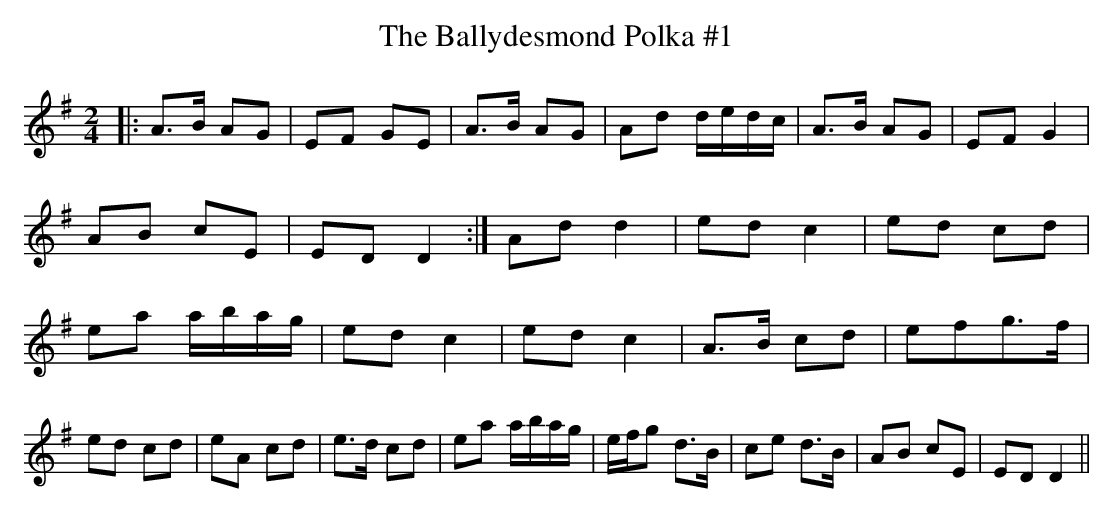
X:1
T:Ballydesmond Polka \#1, The
M:2/4
K:G
|:A3B A2G2|E2F2 G2E2|A3B A2G2|A2d2 dedc|\
A3B A2G2|E2F2 G4|A2B2 c2E2|E2D2 D4:|\
A2d2 d4|e2d2 c4|e2d2 c2d2|e2a2 abag|\
e2d2 c4|e2d2 c4|A3B c2d2|e2f2g3f|\
e2d2 c2d2|e2A2 c2d2|e3d c2d2|e2a2 abag|\
efg2 d3B|c2e2 d3B|A2B2 c2E2|E2D2 D4||
